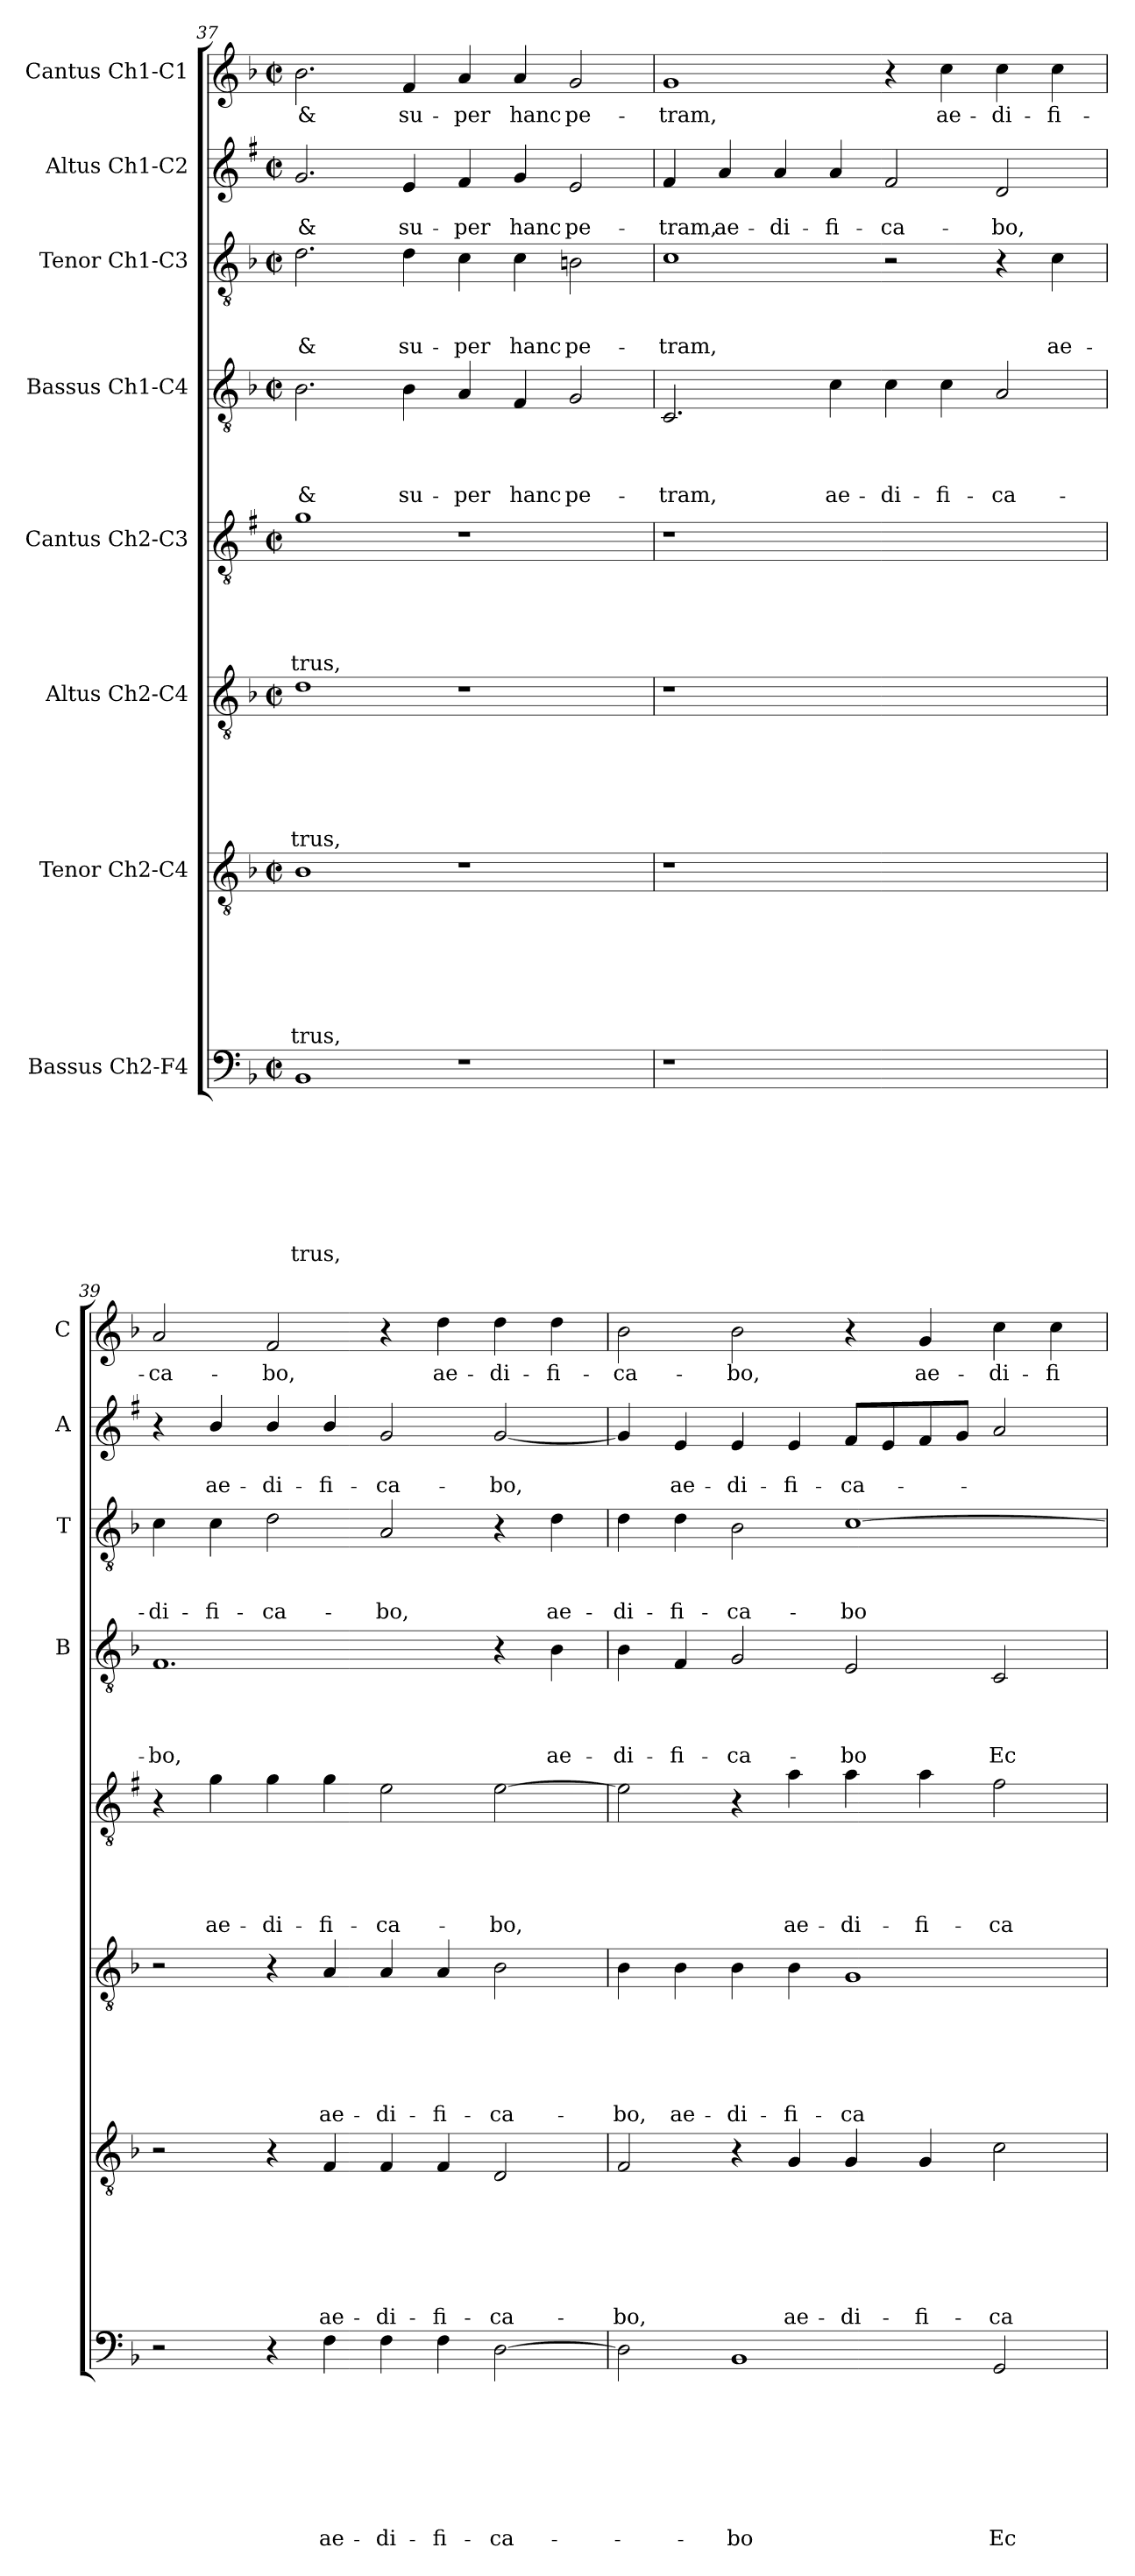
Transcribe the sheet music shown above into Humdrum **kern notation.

**kern	**text	**text	**text	**text	**text	**text	**text	**text	**kern	**text	**text	**text	**text	**text	**text	**text	**kern	**text	**text	**text	**text	**text	**text	**kern	**text	**text	**text	**text	**text	**kern	**text	**text	**text	**text	**kern	**text	**text	**text	**kern	**text	**text	**kern	**text
*part8	*part8	*part8	*part8	*part8	*part8	*part8	*part8	*part8	*part7	*part7	*part7	*part7	*part7	*part7	*part7	*part7	*part6	*part6	*part6	*part6	*part6	*part6	*part6	*part5	*part5	*part5	*part5	*part5	*part5	*part4	*part4	*part4	*part4	*part4	*part3	*part3	*part3	*part3	*part2	*part2	*part2	*part1	*part1
*staff8	*staff8	*staff8	*staff8	*staff8	*staff8	*staff8	*staff8	*staff8	*staff7	*staff7	*staff7	*staff7	*staff7	*staff7	*staff7	*staff7	*staff6	*staff6	*staff6	*staff6	*staff6	*staff6	*staff6	*staff5	*staff5	*staff5	*staff5	*staff5	*staff5	*staff4	*staff4	*staff4	*staff4	*staff4	*staff3	*staff3	*staff3	*staff3	*staff2	*staff2	*staff2	*staff1	*staff1
*I"Bassus Ch2-F4	*	*	*	*	*	*	*	*	*I"Tenor Ch2-C4	*	*	*	*	*	*	*	*I"Altus Ch2-C4	*	*	*	*	*	*	*I"Cantus Ch2-C3	*	*	*	*	*	*I"Bassus Ch1-C4	*	*	*	*	*I"Tenor Ch1-C3	*	*	*	*I"Altus Ch1-C2	*	*	*I"Cantus Ch1-C1	*
*	*	*	*	*	*	*	*	*	*	*	*	*	*	*	*	*	*	*	*	*	*	*	*	*	*	*	*	*	*	*I'B	*	*	*	*	*I'T	*	*	*	*I'A	*	*	*I'C	*
*clefF4	*	*	*	*	*	*	*	*	*clefGv2	*	*	*	*	*	*	*	*clefGv2	*	*	*	*	*	*	*clefGv2	*	*	*	*	*	*clefGv2	*	*	*	*	*clefGv2	*	*	*	*clefG2	*	*	*clefG2	*
*	*	*	*	*	*	*	*	*	*	*	*	*	*	*	*	*	*	*	*	*	*	*	*	*ITrd1c2	*	*	*	*	*	*	*	*	*	*	*	*	*	*	*ITrd1c2	*	*	*	*
*k[b-]	*	*	*	*	*	*	*	*	*k[b-]	*	*	*	*	*	*	*	*k[b-]	*	*	*	*	*	*	*k[b-]	*	*	*	*	*	*k[b-]	*	*	*	*	*k[b-]	*	*	*	*k[b-]	*	*	*k[b-]	*
*F:	*	*	*	*	*	*	*	*	*F:	*	*	*	*	*	*	*	*F:	*	*	*	*	*	*	*F:	*	*	*	*	*	*F:	*	*	*	*	*F:	*	*	*	*F:	*	*	*F:	*
*M2/2	*	*	*	*	*	*	*	*	*M2/2	*	*	*	*	*	*	*	*M2/2	*	*	*	*	*	*	*M2/2	*	*	*	*	*	*M2/2	*	*	*	*	*M2/2	*	*	*	*M2/2	*	*	*M2/2	*
*met(c|)	*	*	*	*	*	*	*	*	*met(c|)	*	*	*	*	*	*	*	*met(c|)	*	*	*	*	*	*	*met(c|)	*	*	*	*	*	*met(c|)	*	*	*	*	*met(c|)	*	*	*	*met(c|)	*	*	*met(c|)	*
=37	=37	=37	=37	=37	=37	=37	=37	=37	=37	=37	=37	=37	=37	=37	=37	=37	=37	=37	=37	=37	=37	=37	=37	=37	=37	=37	=37	=37	=37	=37	=37	=37	=37	=37	=37	=37	=37	=37	=37	=37	=37	=37	=37
!	!	!	!	!	!	!	!	!LO:LY:b	!	!	!	!	!	!	!	!LO:LY:b	!	!	!	!	!	!	!LO:LY:b	!	!	!	!	!	!LO:LY:b	!	!	!	!	!LO:LY:b	!	!	!	!LO:LY:b	!	!	!LO:LY:b	!	!LO:LY:b
1BB-	.	.	.	.	.	.	.	-trus,	1B-	.	.	.	.	.	.	-trus,	1d	.	.	.	.	.	-trus,	1f	.	.	.	.	-trus,	2.B-\	.	.	.	&	2.d\	.	.	&	2.f/	.	&	2.b-\	&
!	!	!	!	!	!	!	!	!	!	!	!	!	!	!	!	!	!	!	!	!	!	!	!	!	!	!	!	!	!	!	!	!	!	!LO:LY:b	!	!	!	!LO:LY:b	!	!	!LO:LY:b	!	!LO:LY:b
.	.	.	.	.	.	.	.	.	.	.	.	.	.	.	.	.	.	.	.	.	.	.	.	.	.	.	.	.	.	4B-\	.	.	.	su-	4d\	.	.	su-	4d/	.	su-	4f/	su-
!	!	!	!	!	!	!	!	!	!	!	!	!	!	!	!	!	!	!	!	!	!	!	!	!	!	!	!	!	!	!	!	!	!	!LO:LY:b	!	!	!	!LO:LY:b	!	!	!LO:LY:b	!	!LO:LY:b
1r	.	.	.	.	.	.	.	.	1r	.	.	.	.	.	.	.	1r	.	.	.	.	.	.	1r	.	.	.	.	.	4A/	.	.	.	-per	4c\	.	.	-per	4e/	.	-per	4a/	-per
!	!	!	!	!	!	!	!	!	!	!	!	!	!	!	!	!	!	!	!	!	!	!	!	!	!	!	!	!	!	!	!	!	!	!LO:LY:b	!	!	!	!LO:LY:b	!	!	!LO:LY:b	!	!LO:LY:b
.	.	.	.	.	.	.	.	.	.	.	.	.	.	.	.	.	.	.	.	.	.	.	.	.	.	.	.	.	.	4F/	.	.	.	hanc	4c\	.	.	hanc	4f/	.	hanc	4a/	hanc
!	!	!	!	!	!	!	!	!	!	!	!	!	!	!	!	!	!	!	!	!	!	!	!	!	!	!	!	!	!	!	!	!	!	!LO:LY:b	!	!	!	!LO:LY:b	!	!	!LO:LY:b	!	!LO:LY:b
.	.	.	.	.	.	.	.	.	.	.	.	.	.	.	.	.	.	.	.	.	.	.	.	.	.	.	.	.	.	2G/	.	.	.	pe-	2Bn\	.	.	pe-	2d/	.	pe-	2g/	pe-
=38	=38	=38	=38	=38	=38	=38	=38	=38	=38	=38	=38	=38	=38	=38	=38	=38	=38	=38	=38	=38	=38	=38	=38	=38	=38	=38	=38	=38	=38	=38	=38	=38	=38	=38	=38	=38	=38	=38	=38	=38	=38	=38	=38
!	!	!	!	!	!	!	!	!	!	!	!	!	!	!	!	!	!	!	!	!	!	!	!	!	!	!	!	!	!	!	!	!	!	!LO:LY:b	!	!	!	!LO:LY:b	!	!	!LO:LY:b	!	!LO:LY:b
1r	.	.	.	.	.	.	.	.	1r	.	.	.	.	.	.	.	1r	.	.	.	.	.	.	1r	.	.	.	.	.	2.C/	.	.	.	-tram,	1c	.	.	-tram,	4e/	.	-tram,	1g	-tram,
!	!	!	!	!	!	!	!	!	!	!	!	!	!	!	!	!	!	!	!	!	!	!	!	!	!	!	!	!	!	!	!	!	!	!	!	!	!	!	!	!	!LO:LY:b	!	!
.	.	.	.	.	.	.	.	.	.	.	.	.	.	.	.	.	.	.	.	.	.	.	.	.	.	.	.	.	.	.	.	.	.	.	.	.	.	.	4g/	.	ae-	.	.
!	!	!	!	!	!	!	!	!	!	!	!	!	!	!	!	!	!	!	!	!	!	!	!	!	!	!	!	!	!	!	!	!	!	!	!	!	!	!	!	!	!LO:LY:b	!	!
.	.	.	.	.	.	.	.	.	.	.	.	.	.	.	.	.	.	.	.	.	.	.	.	.	.	.	.	.	.	.	.	.	.	.	.	.	.	.	4g/	.	-di-	.	.
!	!	!	!	!	!	!	!	!	!	!	!	!	!	!	!	!	!	!	!	!	!	!	!	!	!	!	!	!	!	!	!	!	!	!LO:LY:b	!	!	!	!	!	!	!LO:LY:b	!	!
.	.	.	.	.	.	.	.	.	.	.	.	.	.	.	.	.	.	.	.	.	.	.	.	.	.	.	.	.	.	4c\	.	.	.	ae-	.	.	.	.	4g/	.	-fi-	.	.
!	!	!	!	!	!	!	!	!	!	!	!	!	!	!	!	!	!	!	!	!	!	!	!	!	!	!	!	!	!	!	!	!	!	!LO:LY:b	!	!	!	!	!	!	!LO:LY:b	!	!
1ryy	.	.	.	.	.	.	.	.	1ryy	.	.	.	.	.	.	.	1ryy	.	.	.	.	.	.	1ryy	.	.	.	.	.	4c\	.	.	.	-di-	2r	.	.	.	2e/	.	-ca-	4r	.
!	!	!	!	!	!	!	!	!	!	!	!	!	!	!	!	!	!	!	!	!	!	!	!	!	!	!	!	!	!	!	!	!	!	!LO:LY:b	!	!	!	!	!	!	!	!	!LO:LY:b
.	.	.	.	.	.	.	.	.	.	.	.	.	.	.	.	.	.	.	.	.	.	.	.	.	.	.	.	.	.	4c\	.	.	.	-fi-	.	.	.	.	.	.	.	4cc\	ae-
!	!	!	!	!	!	!	!	!	!	!	!	!	!	!	!	!	!	!	!	!	!	!	!	!	!	!	!	!	!	!	!	!	!	!LO:LY:b	!	!	!	!	!	!	!LO:LY:b	!	!LO:LY:b
.	.	.	.	.	.	.	.	.	.	.	.	.	.	.	.	.	.	.	.	.	.	.	.	.	.	.	.	.	.	2A/	.	.	.	-ca-	4r	.	.	.	2c/	.	-bo,	4cc\	-di-
!	!	!	!	!	!	!	!	!	!	!	!	!	!	!	!	!	!	!	!	!	!	!	!	!	!	!	!	!	!	!	!	!	!	!	!	!	!	!LO:LY:b	!	!	!	!	!LO:LY:b
.	.	.	.	.	.	.	.	.	.	.	.	.	.	.	.	.	.	.	.	.	.	.	.	.	.	.	.	.	.	.	.	.	.	.	4c\	.	.	ae-	.	.	.	4cc\	-fi-
=39	=39	=39	=39	=39	=39	=39	=39	=39	=39	=39	=39	=39	=39	=39	=39	=39	=39	=39	=39	=39	=39	=39	=39	=39	=39	=39	=39	=39	=39	=39	=39	=39	=39	=39	=39	=39	=39	=39	=39	=39	=39	=39	=39
!	!	!	!	!	!	!	!	!	!	!	!	!	!	!	!	!	!	!	!	!	!	!	!	!	!	!	!	!	!	!	!	!	!	!LO:LY:b	!	!	!	!LO:LY:b	!	!	!	!	!LO:LY:b
2r	.	.	.	.	.	.	.	.	2r	.	.	.	.	.	.	.	2r	.	.	.	.	.	.	4r	.	.	.	.	.	1.F	.	.	.	-bo,	4c\	.	.	-di-	4r	.	.	2a/	-ca-
!	!	!	!	!	!	!	!	!	!	!	!	!	!	!	!	!	!	!	!	!	!	!	!	!	!	!	!	!	!LO:LY:b	!	!	!	!	!	!	!	!	!LO:LY:b	!	!	!LO:LY:b	!	!
.	.	.	.	.	.	.	.	.	.	.	.	.	.	.	.	.	.	.	.	.	.	.	.	4f\	.	.	.	.	ae-	.	.	.	.	.	4c\	.	.	-fi-	4a/	.	ae-	.	.
!	!	!	!	!	!	!	!	!	!	!	!	!	!	!	!	!	!	!	!	!	!	!	!	!	!	!	!	!	!LO:LY:b	!	!	!	!	!	!	!	!	!LO:LY:b	!	!	!LO:LY:b	!	!LO:LY:b
4r	.	.	.	.	.	.	.	.	4r	.	.	.	.	.	.	.	4r	.	.	.	.	.	.	4f\	.	.	.	.	-di-	.	.	.	.	.	2d\	.	.	-ca-	4a/	.	-di-	2f/	-bo,
!	!	!	!	!	!	!	!	!LO:LY:b	!	!	!	!	!	!	!	!LO:LY:b	!	!	!	!	!	!	!LO:LY:b	!	!	!	!	!	!LO:LY:b	!	!	!	!	!	!	!	!	!	!	!	!LO:LY:b	!	!
4F\	.	.	.	.	.	.	.	ae-	4F/	.	.	.	.	.	.	ae-	4A/	.	.	.	.	.	ae-	4f\	.	.	.	.	-fi-	.	.	.	.	.	.	.	.	.	4a/	.	-fi-	.	.
!	!	!	!	!	!	!	!	!LO:LY:b	!	!	!	!	!	!	!	!LO:LY:b	!	!	!	!	!	!	!LO:LY:b	!	!	!	!	!	!LO:LY:b	!	!	!	!	!	!	!	!	!LO:LY:b	!	!	!LO:LY:b	!	!
4F\	.	.	.	.	.	.	.	-di-	4F/	.	.	.	.	.	.	-di-	4A/	.	.	.	.	.	-di-	2d\	.	.	.	.	-ca-	.	.	.	.	.	2A/	.	.	-bo,	2f/	.	-ca-	4r	.
!	!	!	!	!	!	!	!	!LO:LY:b	!	!	!	!	!	!	!	!LO:LY:b	!	!	!	!	!	!	!LO:LY:b	!	!	!	!	!	!	!	!	!	!	!	!	!	!	!	!	!	!	!	!LO:LY:b
4F\	.	.	.	.	.	.	.	-fi-	4F/	.	.	.	.	.	.	-fi-	4A/	.	.	.	.	.	-fi-	.	.	.	.	.	.	.	.	.	.	.	.	.	.	.	.	.	.	4dd\	ae-
!	!	!	!	!	!	!	!	!LO:LY:b	!	!	!	!	!	!	!	!LO:LY:b	!	!	!	!	!	!	!LO:LY:b	!	!	!	!	!	!LO:LY:b	!	!	!	!	!	!	!	!	!	!	!	!LO:LY:b	!	!LO:LY:b
[2D\	.	.	.	.	.	.	.	-ca-	2D/	.	.	.	.	.	.	-ca-	2B-\	.	.	.	.	.	-ca-	[2d\	.	.	.	.	-bo,	4r	.	.	.	.	4r	.	.	.	[2f/	.	-bo,	4dd\	-di-
!	!	!	!	!	!	!	!	!	!	!	!	!	!	!	!	!	!	!	!	!	!	!	!	!	!	!	!	!	!	!	!	!	!	!LO:LY:b	!	!	!	!LO:LY:b	!	!	!	!	!LO:LY:b
.	.	.	.	.	.	.	.	.	.	.	.	.	.	.	.	.	.	.	.	.	.	.	.	.	.	.	.	.	.	4B-\	.	.	.	ae-	4d\	.	.	ae-	.	.	.	4dd\	-fi-
!!LO:PB:g=z
=40	=40	=40	=40	=40	=40	=40	=40	=40	=40	=40	=40	=40	=40	=40	=40	=40	=40	=40	=40	=40	=40	=40	=40	=40	=40	=40	=40	=40	=40	=40	=40	=40	=40	=40	=40	=40	=40	=40	=40	=40	=40	=40	=40
!	!	!	!	!	!	!	!	!	!	!	!	!	!	!	!	!LO:LY:b	!	!	!	!	!	!	!LO:LY:b	!	!	!	!	!	!	!	!	!	!	!LO:LY:b	!	!	!	!LO:LY:b	!	!	!	!	!LO:LY:b
2D\]	.	.	.	.	.	.	.	.	2F/	.	.	.	.	.	.	-bo,	4B-\	.	.	.	.	.	-bo,	2d\]	.	.	.	.	.	4B-\	.	.	.	-di-	4d\	.	.	-di-	4f/]	.	.	2b-\	-ca-
!	!	!	!	!	!	!	!	!	!	!	!	!	!	!	!	!	!	!	!	!	!	!	!LO:LY:b	!	!	!	!	!	!	!	!	!	!	!LO:LY:b	!	!	!	!LO:LY:b	!	!	!LO:LY:b	!	!
.	.	.	.	.	.	.	.	.	.	.	.	.	.	.	.	.	4B-\	.	.	.	.	.	ae-	.	.	.	.	.	.	4F/	.	.	.	-fi-	4d\	.	.	-fi-	4d/	.	ae-	.	.
!	!	!	!	!	!	!	!	!LO:LY:b	!	!	!	!	!	!	!	!	!	!	!	!	!	!	!LO:LY:b	!	!	!	!	!	!	!	!	!	!	!LO:LY:b	!	!	!	!LO:LY:b	!	!	!LO:LY:b	!	!LO:LY:b
1BB-	.	.	.	.	.	.	.	-bo	4r	.	.	.	.	.	.	.	4B-\	.	.	.	.	.	-di-	4r	.	.	.	.	.	2G/	.	.	.	-ca-	2B-\	.	.	-ca-	4d/	.	-di-	2b-\	-bo,
!	!	!	!	!	!	!	!	!	!	!	!	!	!	!	!	!LO:LY:b	!	!	!	!	!	!	!LO:LY:b	!	!	!	!	!	!LO:LY:b	!	!	!	!	!	!	!	!	!	!	!	!LO:LY:b	!	!
.	.	.	.	.	.	.	.	.	4G/	.	.	.	.	.	.	ae-	4B-\	.	.	.	.	.	-fi-	4g\	.	.	.	.	ae-	.	.	.	.	.	.	.	.	.	4d/	.	-fi-	.	.
!	!	!	!	!	!	!	!	!	!	!	!	!	!	!	!	!LO:LY:b	!	!	!	!	!	!	!LO:LY:b	!	!	!	!	!	!LO:LY:b	!	!	!	!	!LO:LY:b	!	!	!	!LO:LY:b	!	!	!LO:LY:b	!	!
.	.	.	.	.	.	.	.	.	4G/	.	.	.	.	.	.	-di-	1G	.	.	.	.	.	-ca-	4g\	.	.	.	.	-di-	2E/	.	.	.	-bo	[1c	.	.	-bo	8e/L	.	-ca-	4r	.
.	.	.	.	.	.	.	.	.	.	.	.	.	.	.	.	.	.	.	.	.	.	.	.	.	.	.	.	.	.	.	.	.	.	.	.	.	.	.	8d/	.	.	.	.
!	!	!	!	!	!	!	!	!	!	!	!	!	!	!	!	!LO:LY:b	!	!	!	!	!	!	!	!	!	!	!	!	!LO:LY:b	!	!	!	!	!	!	!	!	!	!	!	!	!	!LO:LY:b
.	.	.	.	.	.	.	.	.	4G/	.	.	.	.	.	.	-fi-	.	.	.	.	.	.	.	4g\	.	.	.	.	-fi-	.	.	.	.	.	.	.	.	.	8e/	.	.	4g/	ae-
.	.	.	.	.	.	.	.	.	.	.	.	.	.	.	.	.	.	.	.	.	.	.	.	.	.	.	.	.	.	.	.	.	.	.	.	.	.	.	8f/J	.	.	.	.
!	!	!	!	!	!	!	!	!LO:LY:b	!	!	!	!	!	!	!	!LO:LY:b	!	!	!	!	!	!	!	!	!	!	!	!	!LO:LY:b	!	!	!	!	!LO:LY:b	!	!	!	!	!	!	!	!	!LO:LY:b
2GG/	.	.	.	.	.	.	.	Ec-	2c\	.	.	.	.	.	.	-ca-	.	.	.	.	.	.	.	2e\	.	.	.	.	-ca-	2C/	.	.	.	Ec-	.	.	.	.	2g/	.	.	4cc\	-di-
!	!	!	!	!	!	!	!	!	!	!	!	!	!	!	!	!	!	!	!	!	!	!	!	!	!	!	!	!	!	!	!	!	!	!	!	!	!	!	!	!	!	!	!LO:LY:b
.	.	.	.	.	.	.	.	.	.	.	.	.	.	.	.	.	.	.	.	.	.	.	.	.	.	.	.	.	.	.	.	.	.	.	.	.	.	.	.	.	.	4cc\	-fi-
=	=	=	=	=	=	=	=	=	=	=	=	=	=	=	=	=	=	=	=	=	=	=	=	=	=	=	=	=	=	=	=	=	=	=	=	=	=	=	=	=	=	=	=
*-	*-	*-	*-	*-	*-	*-	*-	*-	*-	*-	*-	*-	*-	*-	*-	*-	*-	*-	*-	*-	*-	*-	*-	*-	*-	*-	*-	*-	*-	*-	*-	*-	*-	*-	*-	*-	*-	*-	*-	*-	*-	*-	*-
